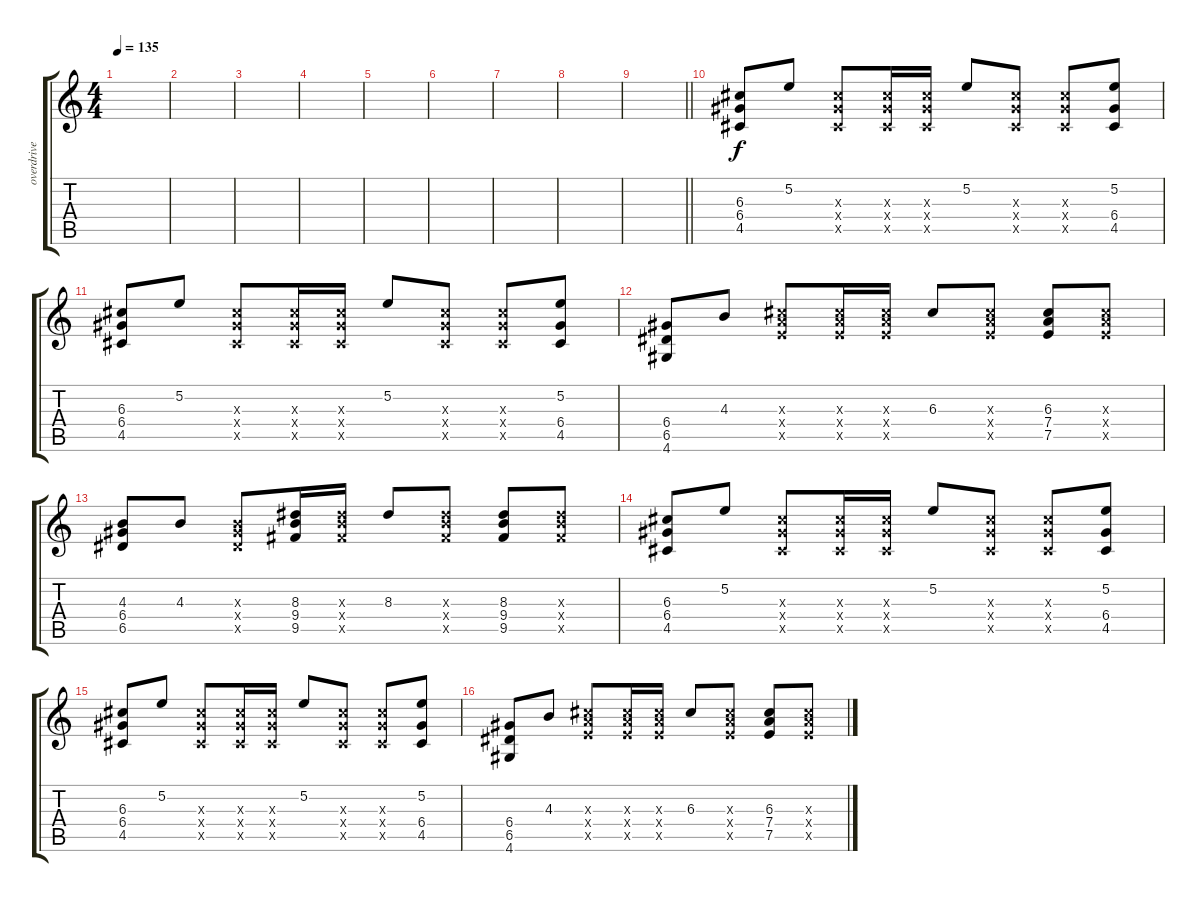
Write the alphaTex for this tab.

\track ("overdrive guitar" "overdrive ") {instrument overdrivenguitar}
\staff {score tabs}
\tuning (E4 B3 G3 D3 A2 E2) {hide}
\ts (4 4)
\tempo 135
\clef g2
\ks c
|
|
|
|
|
|
|
|
\barLineRight lightlight
|
(6.3 6.4 4.5).8 5.2.8 (6.3{x} 6.4{x} 4.5{x}).8 (6.3{x} 6.4{x} 4.5{x}).16 (6.3{x} 6.4{x} 4.5{x}).16 5.2.8{beam Up} (6.3{x} 6.4{x} 4.5{x}).8 (6.3{x} 6.4{x} 4.5{x}).8 (5.2 6.4 4.5).8 |
(6.3 6.4 4.5).8 5.2.8 (6.3{x} 6.4{x} 4.5{x}).8 (6.3{x} 6.4{x} 4.5{x}).16 (6.3{x} 6.4{x} 4.5{x}).16 5.2.8{beam Up} (6.3{x} 6.4{x} 4.5{x}).8 (6.3{x} 6.4{x} 4.5{x}).8 (5.2 6.4 4.5).8 |
(6.4 6.5 4.6).8 4.3.8 (6.3{x} 7.4{x} 7.5{x}).8 (6.3{x} 7.4{x} 7.5{x}).16 (6.3{x} 7.4{x} 7.5{x}).16 6.3.8{beam Up} (6.3{x} 7.4{x} 7.5{x}).8 (6.3 7.4 7.5).8 (6.3{x} 7.4{x} 7.5{x}).8 |
(4.3 6.4 6.5).8 4.3.8 (4.3{x} 6.4{x} 6.5{x}).8 (8.3 9.4 9.5).16 (8.3{x} 9.4{x} 9.5{x}).16 8.3.8{beam Up} (8.3{x} 9.4{x} 9.5{x}).8 (8.3 9.4 9.5).8 (8.3{x} 9.4{x} 9.5{x}).8 |
(6.3 6.4 4.5).8 5.2.8 (6.3{x} 6.4{x} 4.5{x}).8 (6.3{x} 6.4{x} 4.5{x}).16 (6.3{x} 6.4{x} 4.5{x}).16 5.2.8{beam Up} (6.3{x} 6.4{x} 4.5{x}).8 (6.3{x} 6.4{x} 4.5{x}).8 (5.2 6.4 4.5).8 |
(6.3 6.4 4.5).8 5.2.8 (6.3{x} 6.4{x} 4.5{x}).8 (6.3{x} 6.4{x} 4.5{x}).16 (6.3{x} 6.4{x} 4.5{x}).16 5.2.8{beam Up} (6.3{x} 6.4{x} 4.5{x}).8 (6.3{x} 6.4{x} 4.5{x}).8 (5.2 6.4 4.5).8 |
(6.4 6.5 4.6).8 4.3.8 (6.3{x} 7.4{x} 7.5{x}).8 (6.3{x} 7.4{x} 7.5{x}).16 (6.3{x} 7.4{x} 7.5{x}).16 6.3.8{beam Up} (6.3{x} 7.4{x} 7.5{x}).8 (6.3 7.4 7.5).8 (6.3{x} 7.4{x} 7.5{x}).8
